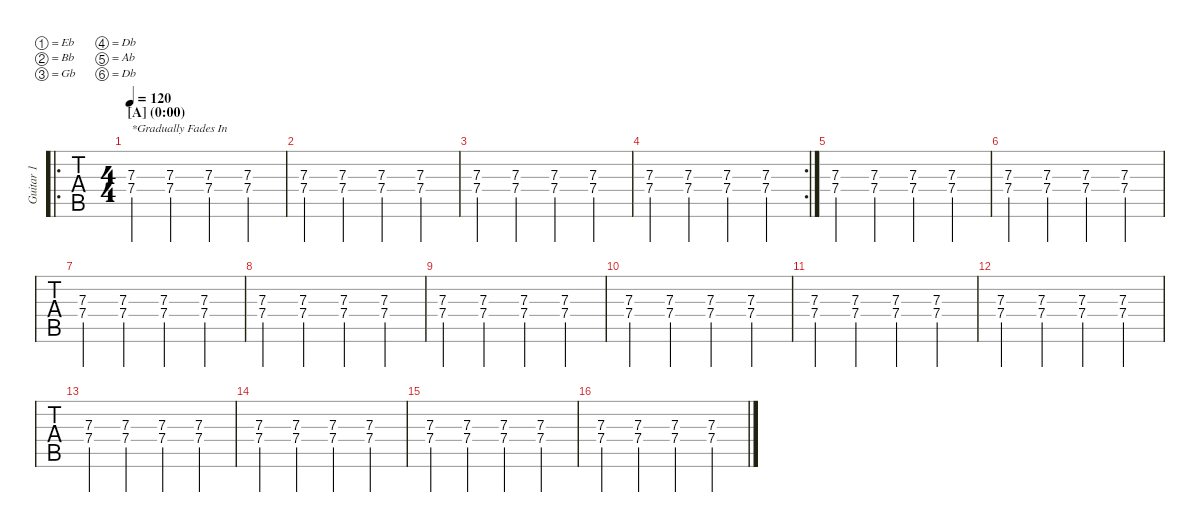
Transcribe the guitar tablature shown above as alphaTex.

\defaultSystemsLayout 4
\hideDynamics
\bracketExtendMode nobrackets
\multiTrackTrackNamePolicy allsystems
\firstSystemTrackNameMode fullname
\otherSystemsTrackNameMode fullname
\otherSystemsTrackNameOrientation horizontal
\track ("Guitar 1" "Guitar 1") {instrument overdrivenguitar}
\staff {tabs}
\tuning (Eb4 Bb3 Gb3 Db3 Ab2 Db2)
\ro
\ts (4 4)
\beaming (8 2 2 2 2)
\section ("A" "(0:00)")
\scale
1.06426
\tempo 120
\accidentals auto
\clef g2
\ottava regular
\simile none
\ks aminor
(7.3{st acc x} 7.4{st acc x}).4{txt "*Gradually Fades In" dy mf instrument overdrivenguitar} (7.3{st acc x} 7.4{st acc x}).4 (7.3{st acc x} 7.4{st acc x}).4 (7.3{st acc x} 7.4{st acc x}).4 |
\scale
0.974097 (7.3{st acc x} 7.4{st acc x}).4 (7.3{st acc x} 7.4{st acc x}).4 (7.3{st acc x} 7.4{st acc x}).4 (7.3{st acc x} 7.4{st acc x}).4 |
\scale
0.979429 (7.3{st acc x} 7.4{st acc x}).4 (7.3{st acc x} 7.4{st acc x}).4 (7.3{st acc x} 7.4{st acc x}).4 (7.3{st acc x} 7.4{st acc x}).4 |
\rc 2
\scale
0.982211 (7.3{st acc x} 7.4{st acc x}).4 (7.3{st acc x} 7.4{st acc x}).4 (7.3{st acc x} 7.4{st acc x}).4 (7.3{st acc x} 7.4{st acc x}).4 |
\scale
1.02355 (7.3{st acc x} 7.4{st acc x}).4 (7.3{st acc x} 7.4{st acc x}).4 (7.3{st acc x} 7.4{st acc x}).4 (7.3{st acc x} 7.4{st acc x}).4 |
\scale
0.976451 (7.3{st acc x} 7.4{st acc x}).4 (7.3{st acc x} 7.4{st acc x}).4 (7.3{st acc x} 7.4{st acc x}).4 (7.3{st acc x} 7.4{st acc x}).4 |
\scale
1.024 (7.3{st acc x} 7.4{st acc x}).4 (7.3{st acc x} 7.4{st acc x}).4 (7.3{st acc x} 7.4{st acc x}).4 (7.3{st acc x} 7.4{st acc x}).4 |
\scale
0.976005 (7.3{st acc x} 7.4{st acc x}).4 (7.3{st acc x} 7.4{st acc x}).4 (7.3{st acc x} 7.4{st acc x}).4 (7.3{st acc x} 7.4{st acc x}).4 |
\scale
1.02088 (7.3{st acc x} 7.4{st acc x}).4 (7.3{st acc x} 7.4{st acc x}).4 (7.3{st acc x} 7.4{st acc x}).4 (7.3{st acc x} 7.4{st acc x}).4 |
\scale
0.979117 (7.3{st acc x} 7.4{st acc x}).4 (7.3{st acc x} 7.4{st acc x}).4 (7.3{st acc x} 7.4{st acc x}).4 (7.3{st acc x} 7.4{st acc x}).4 |
\scale
1.02133 (7.3{st acc x} 7.4{st acc x}).4 (7.3{st acc x} 7.4{st acc x}).4 (7.3{st acc x} 7.4{st acc x}).4 (7.3{st acc x} 7.4{st acc x}).4 |
\scale
0.978671 (7.3{st acc x} 7.4{st acc x}).4 (7.3{st acc x} 7.4{st acc x}).4 (7.3{st acc x} 7.4{st acc x}).4 (7.3{st acc x} 7.4{st acc x}).4 |
\scale
1.02355 (7.3{st acc x} 7.4{st acc x}).4 (7.3{st acc x} 7.4{st acc x}).4 (7.3{st acc x} 7.4{st acc x}).4 (7.3{st acc x} 7.4{st acc x}).4 |
\scale
0.976451 (7.3{st acc x} 7.4{st acc x}).4 (7.3{st acc x} 7.4{st acc x}).4 (7.3{st acc x} 7.4{st acc x}).4 (7.3{st acc x} 7.4{st acc x}).4 |
\scale
1.02133 (7.3{st acc x} 7.4{st acc x}).4 (7.3{st acc x} 7.4{st acc x}).4 (7.3{st acc x} 7.4{st acc x}).4 (7.3{st acc x} 7.4{st acc x}).4 |
\scale
0.978671 (7.3{st acc x} 7.4{st acc x}).4 (7.3{st acc x} 7.4{st acc x}).4 (7.3{st acc x} 7.4{st acc x}).4 (7.3{st acc x} 7.4{st acc x}).4
